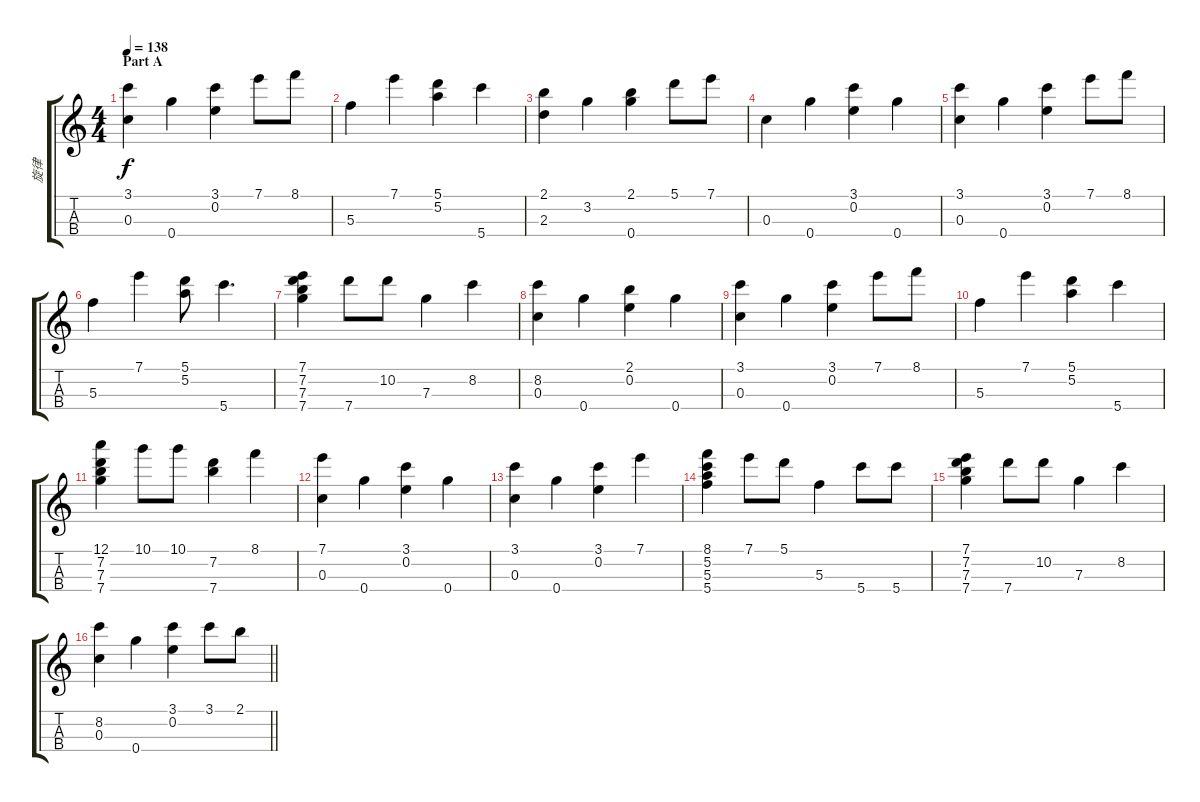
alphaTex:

\track ("旋律" "旋律") {instrument acousticguitarnylon}
\staff {score tabs}
\tuning (A4 E4 C4 G4) {hide}
\ts (4 4)
\section ("" "Part A")
\tempo 138
\clef g2
\ks c
(3.1 0.3).4{dy f} 0.4.4 (3.1 0.2).4 7.1.8 8.1.8 |
5.3.4 7.1.4 (5.1 5.2).4 5.4.4 |
(2.1 2.3).4 3.2.4 (2.1 0.4).4 5.1.8 7.1.8 |
0.3.4 0.4.4 (3.1 0.2).4 0.4.4 |
(3.1 0.3).4 0.4.4 (3.1 0.2).4 7.1.8 8.1.8 |
5.3.4 7.1.4 (5.1 5.2).8 5.4.4{d} |
(7.1 7.2 7.3 7.4).4 7.4.8 10.2.8 7.3.4 8.2.4 |
(8.2 0.3).4 0.4.4 (2.1 0.2).4 0.4.4 |
(3.1 0.3).4 0.4.4 (3.1 0.2).4 7.1.8 8.1.8 |
5.3.4 7.1.4 (5.1 5.2).4 5.4.4 |
(12.1 7.2 7.3 7.4).4 10.1.8 10.1.8 (7.2 7.4).4 8.1.4 |
(7.1 0.3).4 0.4.4 (3.1 0.2).4 0.4.4 |
(3.1 0.3).4 0.4.4 (3.1 0.2).4 7.1.4 |
(8.1 5.2 5.3 5.4).4 7.1.8 5.1.8 5.3.4 5.4.8 5.4.8 |
(7.1 7.2 7.3 7.4).4 7.4.8 10.2.8 7.3.4 8.2.4 |
\barLineRight lightlight
(8.2 0.3).4 0.4.4 (3.1 0.2).4 3.1.8 2.1.8
